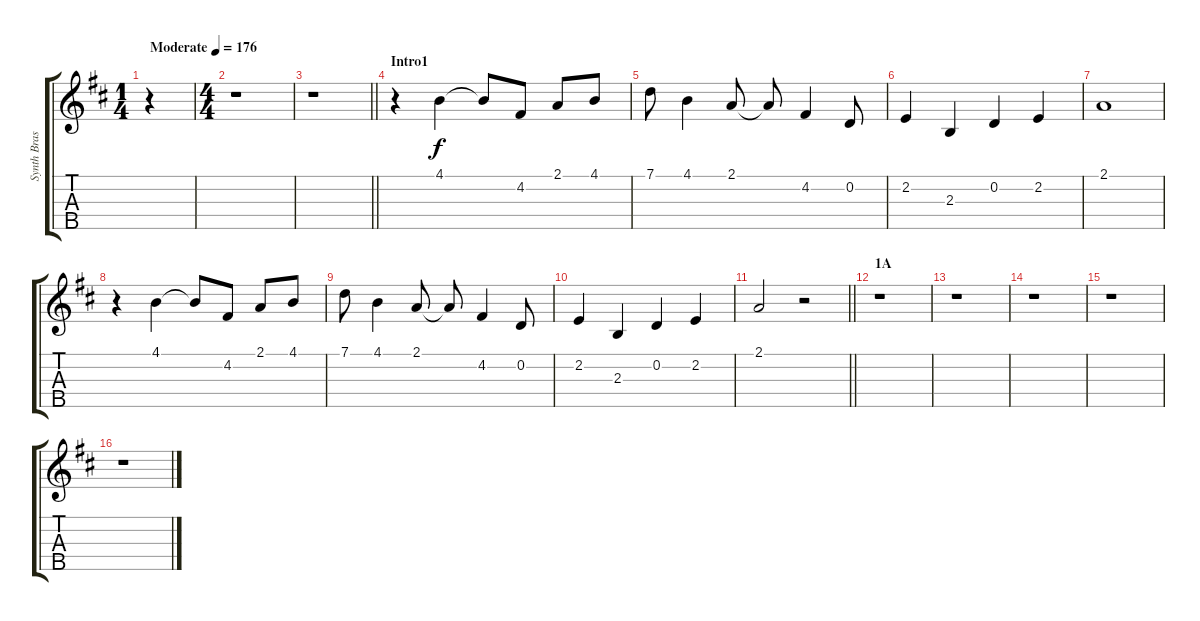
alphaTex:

\track ("Synth Brass II" "Synth Bras") {instrument brasssection}
\staff {score tabs}
\tuning (G3 D3 A2 E2 B1) {hide}
\ts (1 4)
\tempo (176 "Moderate")
\clef g2
\ks d
r.4{dy f instrument brasssection} |
\ts (4 4)
r.1 |
\barLineRight lightlight
r.1 |
\section ("" "Intro1")
r.4{ot 8vb} 4.1.4{ot 8vb} 4.1{t}.8{ot 8vb} 4.2.8{ot 8vb} 2.1.8{ot 8vb} 4.1.8{ot 8vb} |
7.1.8{ot 8vb} 4.1.4{ot 8vb} 2.1.8{ot 8vb} 2.1{t}.8{ot 8vb} 4.2.4{ot 8vb} 0.2.8{ot 8vb} |
2.2.4{ot 8vb} 2.3.4{ot 8vb} 0.2.4{ot 8vb} 2.2.4{ot 8vb} |
2.1.1{ot 8vb} |
r.4{ot 8vb} 4.1.4{ot 8vb} 4.1{t}.8{ot 8vb} 4.2.8{ot 8vb} 2.1.8{ot 8vb} 4.1.8{ot 8vb} |
7.1.8{ot 8vb} 4.1.4{ot 8vb} 2.1.8{ot 8vb} 2.1{t}.8{ot 8vb} 4.2.4{ot 8vb} 0.2.8{ot 8vb} |
2.2.4{ot 8vb} 2.3.4{ot 8vb} 0.2.4{ot 8vb} 2.2.4{ot 8vb} |
\barLineRight lightlight
2.1.2{ot 8vb} r.2 |
\section ("" "1A")
r.1 |
r.1 |
r.1 |
r.1 |
r.1
